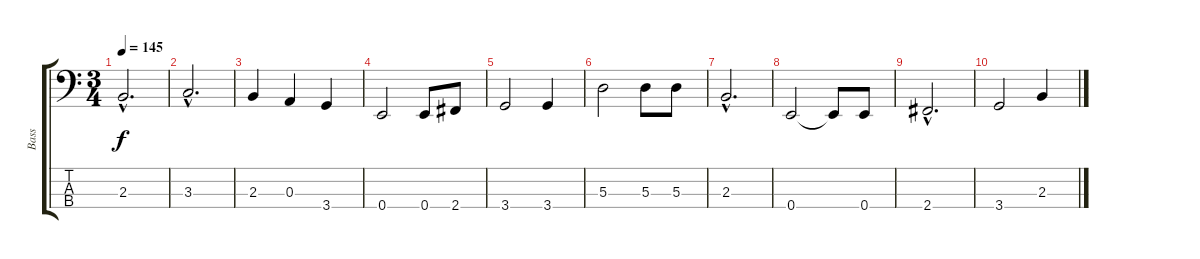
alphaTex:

\track ("Bass" "Bass") {instrument fretlessbass}
\staff {score tabs}
\tuning (G2 D2 A1 E1) {hide}
\ts (3 4)
\tempo 145
\clef f4
\ks c
2.3{hac}.2{d dy f volume 6} |
3.3{hac}.2{d} |
2.3.4{volume 4} 0.3.4 3.4.4 |
0.4.2 0.4.8 2.4.8 |
3.4.2{volume 0} 3.4.4 |
5.3.2 5.3.8 5.3.8 |
2.3{hac}.2{d} |
0.4.2 0.4{t}.8 0.4.8 |
2.4{hac}.2{d} |
3.4.2 2.3.4
